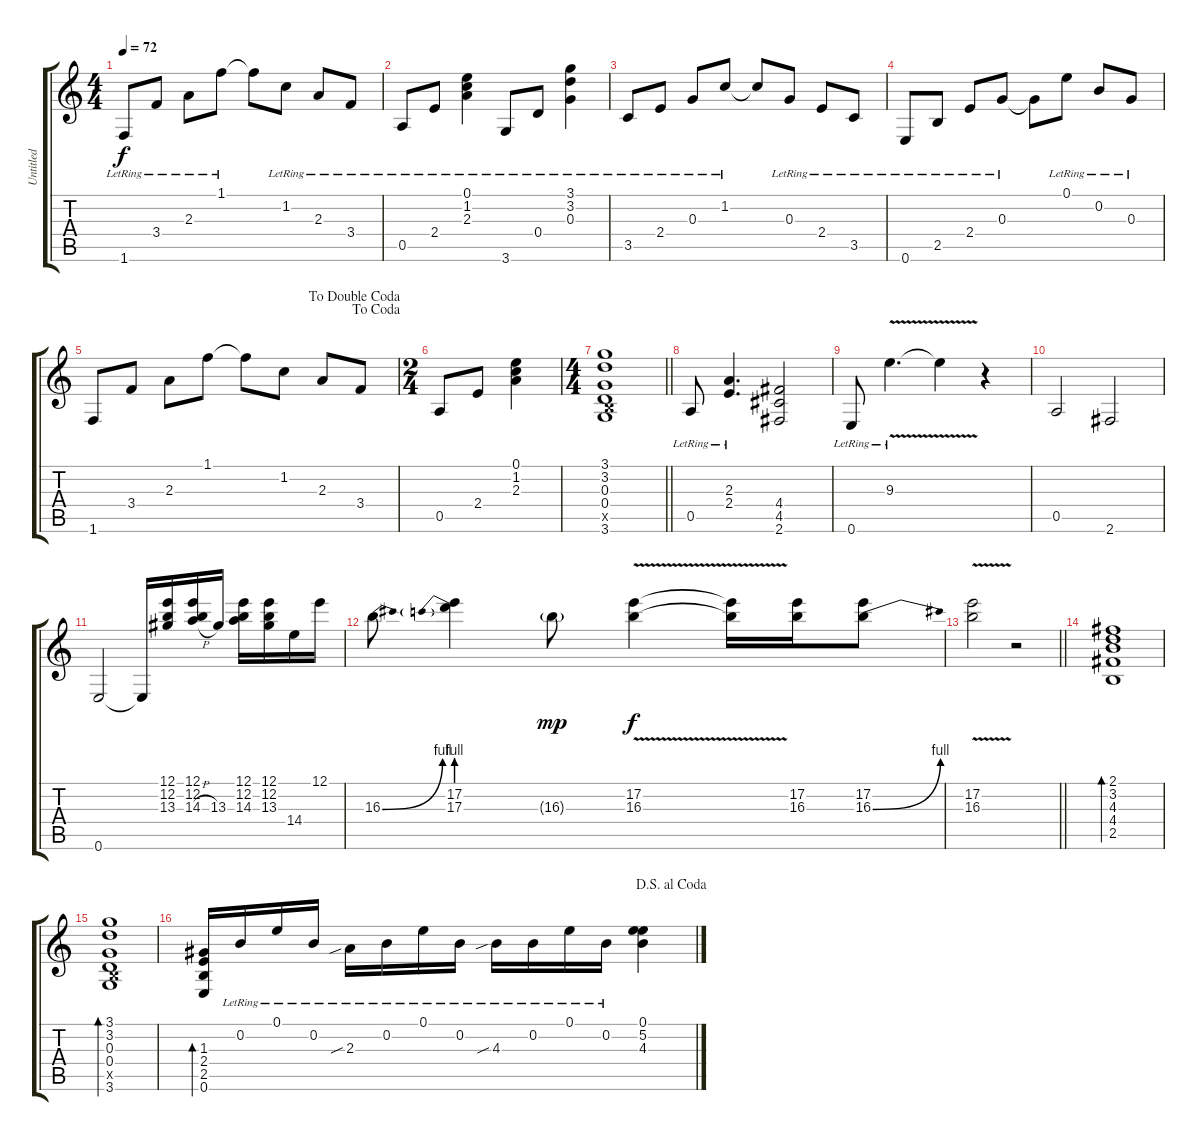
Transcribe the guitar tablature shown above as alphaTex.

\track ("Untitled" "Untitled") {instrument distortionguitar}
\staff {score tabs}
\tuning (E4 B3 G3 D3 A2 E2) {hide}
\ts (4 4)
\tempo 72
\clef g2
\ks c
1.6{lr}.8{dy f} 3.4{lr}.8 2.3{lr}.8 1.1{lr}.8 1.1{t}.8 1.2{lr}.8 2.3{lr}.8 3.4{lr}.8 |
0.5{lr}.8 2.4{lr}.8 (0.1{lr} 1.2{lr} 2.3{lr}).4 3.6{lr}.8 0.4{lr}.8 (3.1{lr} 3.2{lr} 0.3{lr}).4 |
3.5{lr}.8 2.4{lr}.8 0.3{lr}.8 1.2{lr}.8 1.2{t}.8 0.3{lr}.8 2.4{lr}.8 3.5{lr}.8 |
0.6{lr}.8 2.5{lr}.8 2.4{lr}.8 0.3{lr}.8 0.3{t}.8 0.1{lr}.8 0.2{lr}.8 0.3{lr}.8 |
\jump dacoda
\jump dadoublecoda
1.6.8 3.4.8 2.3.8 1.1.8 1.1{t}.8 1.2.8 2.3.8 3.4.8 |
\ts (2 4)
0.5.8 2.4.8 (0.1 1.2 2.3).4 |
\ts (4 4)
\barLineRight lightlight
(3.1 3.2 0.3 0.4 2.5{x} 3.6).1 |
0.5{lr}.8 (2.3{lr} 2.4{lr}).4{d} (4.4 4.5 2.6).2 |
0.6{lr}.8 9.3{v lr}.4{d} 9.3{v t}.4 r.4 |
0.5.2 2.6.2 |
0.6.2 0.6{t}.16 (12.1 12.2 13.3).16 (12.1 12.2 14.3{h}).16 13.3.16 (12.1 12.2 14.3).16 (12.1 12.2 13.3).16 14.4.16 12.1.16 |
16.3{be (bend 0 0 60 4)}.8 (17.2 17.3{be (prebend 0 4 60 4)}).4 16.3{g}.8{dy mp} (17.2{v} 16.3{v}).4{dy f} (17.2{v t} 16.3{v t}).16 (17.2 16.3).16 (17.2 16.3{be (bend 0 0 60 4)}).8 |
\barLineRight lightlight
(17.2{v} 16.3{v}).2 r.2 |
(2.1 3.2 4.3 4.4 2.5).1{bd 30} |
(3.1 3.2 0.3 0.4 2.5{x} 3.6).1{bd 30} |
\jump dalsegnoalcoda
(1.3 2.4 2.5 0.6).16{bd 30} 0.2{lr}.16 0.1{lr}.16 0.2{lr}.16 2.3{sib lr}.16 0.2{lr}.16 0.1{lr}.16 0.2{lr}.16 4.3{sib lr}.16 0.2{lr}.16 0.1{lr}.16 0.2{lr}.16 (0.1 5.2 4.3).4
